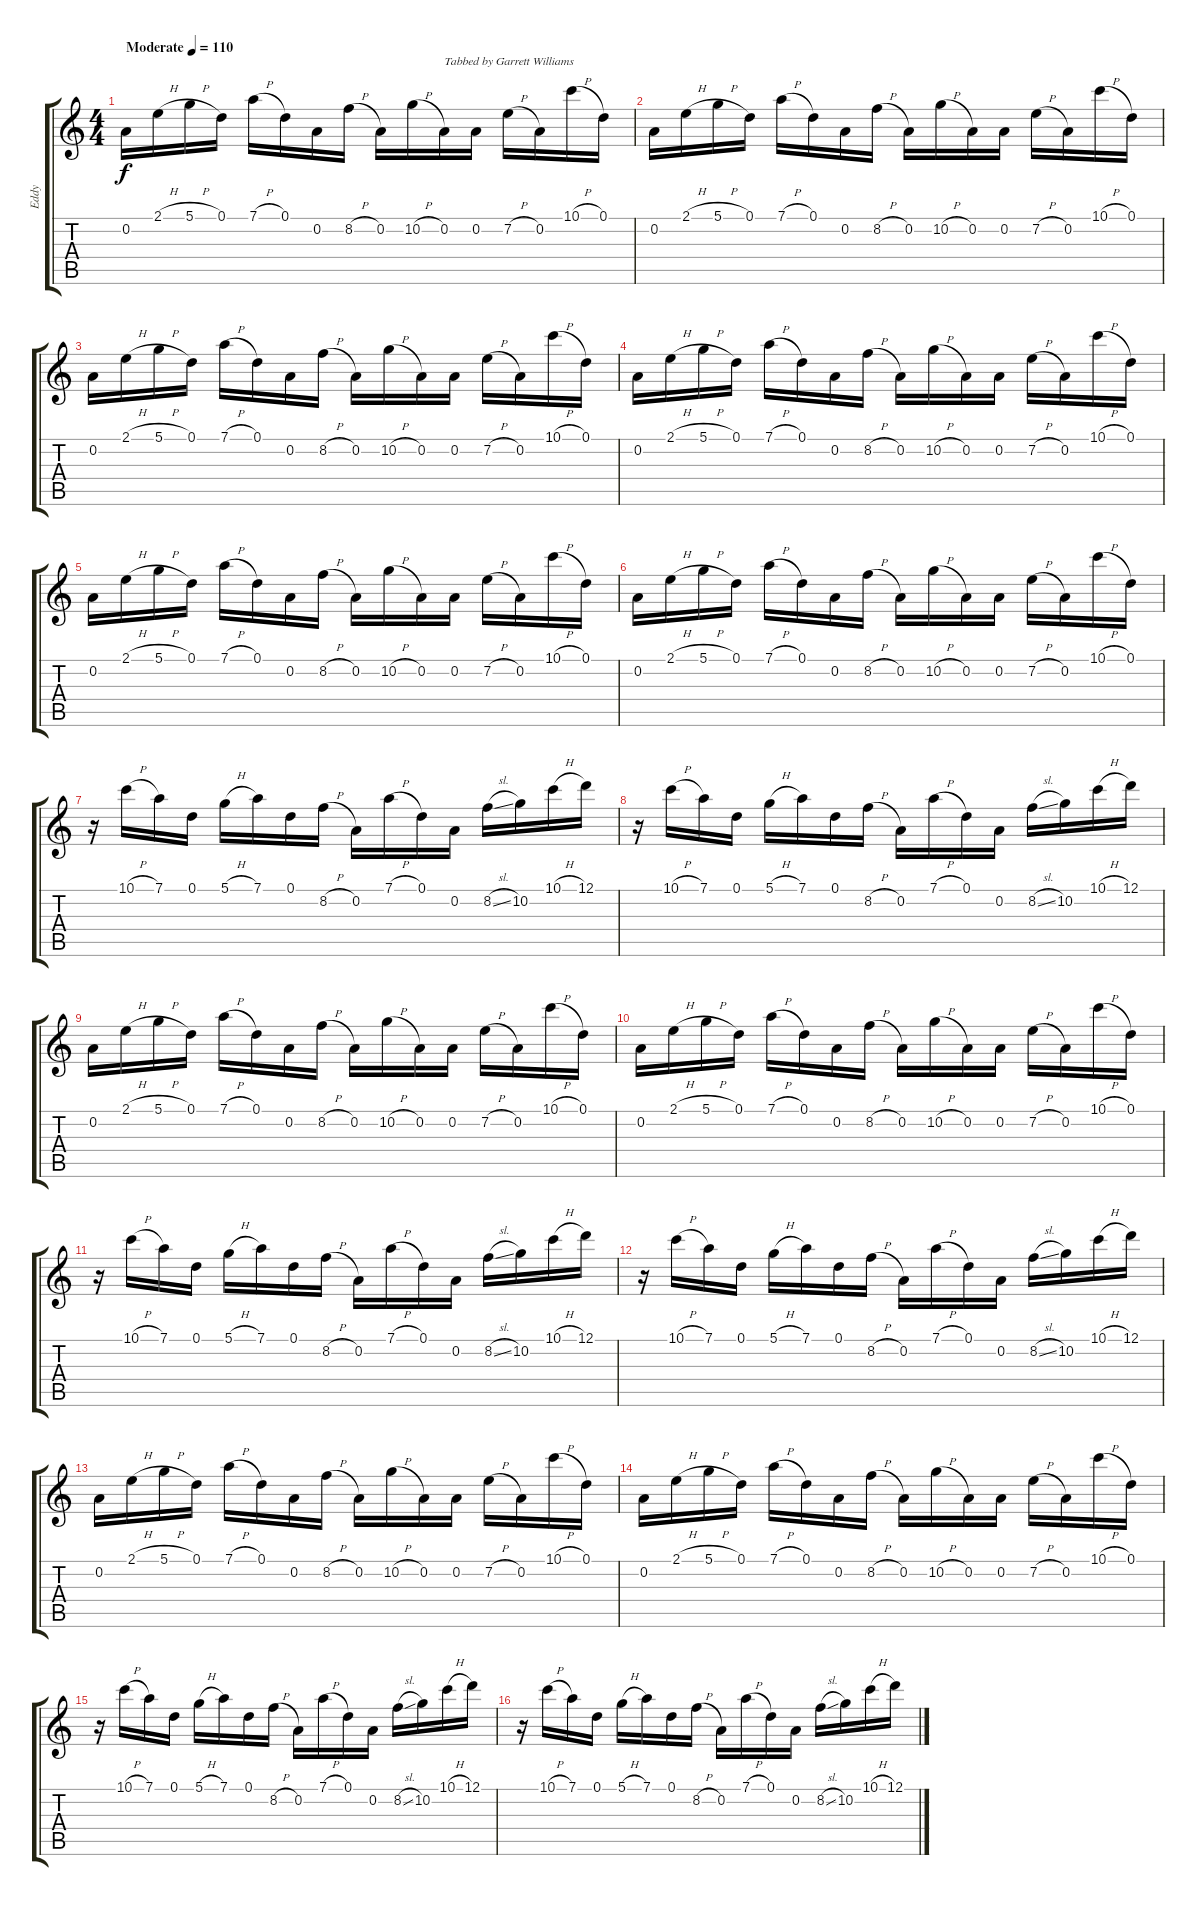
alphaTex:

\track ("Eddy" "Eddy") {instrument distortionguitar}
\staff {score tabs}
\tuning (D4 A3 F3 C3 G2 C2) {hide}
\ts (4 4)
\tempo (110 "Moderate")
\clef g2
\ks c
0.2.16{dy f instrument distortionguitar} 2.1{h}.16 5.1{h}.16 0.1.16 7.1{h}.16 0.1.16 0.2.16 8.2{h}.16 0.2.16 10.2{h}.16 0.2.16{txt "Tabbed by Garrett Williams"} 0.2.16 7.2{h}.16 0.2.16 10.1{h}.16 0.1.16 |
0.2.16 2.1{h}.16 5.1{h}.16 0.1.16 7.1{h}.16 0.1.16 0.2.16 8.2{h}.16 0.2.16 10.2{h}.16 0.2.16 0.2.16 7.2{h}.16 0.2.16 10.1{h}.16 0.1.16 |
0.2.16 2.1{h}.16 5.1{h}.16 0.1.16 7.1{h}.16 0.1.16 0.2.16 8.2{h}.16 0.2.16 10.2{h}.16 0.2.16 0.2.16 7.2{h}.16 0.2.16 10.1{h}.16 0.1.16 |
0.2.16 2.1{h}.16 5.1{h}.16 0.1.16 7.1{h}.16 0.1.16 0.2.16 8.2{h}.16 0.2.16 10.2{h}.16 0.2.16 0.2.16 7.2{h}.16 0.2.16 10.1{h}.16 0.1.16 |
0.2.16 2.1{h}.16 5.1{h}.16 0.1.16 7.1{h}.16 0.1.16 0.2.16 8.2{h}.16 0.2.16 10.2{h}.16 0.2.16 0.2.16 7.2{h}.16 0.2.16 10.1{h}.16 0.1.16 |
0.2.16 2.1{h}.16 5.1{h}.16 0.1.16 7.1{h}.16 0.1.16 0.2.16 8.2{h}.16 0.2.16 10.2{h}.16 0.2.16 0.2.16 7.2{h}.16 0.2.16 10.1{h}.16 0.1.16 |
r.16 10.1{h}.16 7.1.16 0.1.16 5.1{h}.16 7.1.16 0.1.16 8.2{h}.16 0.2.16 7.1{h}.16 0.1.16 0.2.16 8.2{sl}.16 10.2.16 10.1{h}.16 12.1.16 |
r.16 10.1{h}.16 7.1.16 0.1.16 5.1{h}.16 7.1.16 0.1.16 8.2{h}.16 0.2.16 7.1{h}.16 0.1.16 0.2.16 8.2{sl}.16 10.2.16 10.1{h}.16 12.1.16 |
0.2.16 2.1{h}.16 5.1{h}.16 0.1.16 7.1{h}.16 0.1.16 0.2.16 8.2{h}.16 0.2.16 10.2{h}.16 0.2.16 0.2.16 7.2{h}.16 0.2.16 10.1{h}.16 0.1.16 |
0.2.16 2.1{h}.16 5.1{h}.16 0.1.16 7.1{h}.16 0.1.16 0.2.16 8.2{h}.16 0.2.16 10.2{h}.16 0.2.16 0.2.16 7.2{h}.16 0.2.16 10.1{h}.16 0.1.16 |
r.16 10.1{h}.16 7.1.16 0.1.16 5.1{h}.16 7.1.16 0.1.16 8.2{h}.16 0.2.16 7.1{h}.16 0.1.16 0.2.16 8.2{sl}.16 10.2.16 10.1{h}.16 12.1.16 |
r.16 10.1{h}.16 7.1.16 0.1.16 5.1{h}.16 7.1.16 0.1.16 8.2{h}.16 0.2.16 7.1{h}.16 0.1.16 0.2.16 8.2{sl}.16 10.2.16 10.1{h}.16 12.1.16 |
0.2.16 2.1{h}.16 5.1{h}.16 0.1.16 7.1{h}.16 0.1.16 0.2.16 8.2{h}.16 0.2.16 10.2{h}.16 0.2.16 0.2.16 7.2{h}.16 0.2.16 10.1{h}.16 0.1.16 |
0.2.16 2.1{h}.16 5.1{h}.16 0.1.16 7.1{h}.16 0.1.16 0.2.16 8.2{h}.16 0.2.16 10.2{h}.16 0.2.16 0.2.16 7.2{h}.16 0.2.16 10.1{h}.16 0.1.16 |
r.16 10.1{h}.16 7.1.16 0.1.16 5.1{h}.16 7.1.16 0.1.16 8.2{h}.16 0.2.16 7.1{h}.16 0.1.16 0.2.16 8.2{sl}.16 10.2.16 10.1{h}.16 12.1.16 |
r.16 10.1{h}.16 7.1.16 0.1.16 5.1{h}.16 7.1.16 0.1.16 8.2{h}.16 0.2.16 7.1{h}.16 0.1.16 0.2.16 8.2{sl}.16 10.2.16 10.1{h}.16 12.1.16
